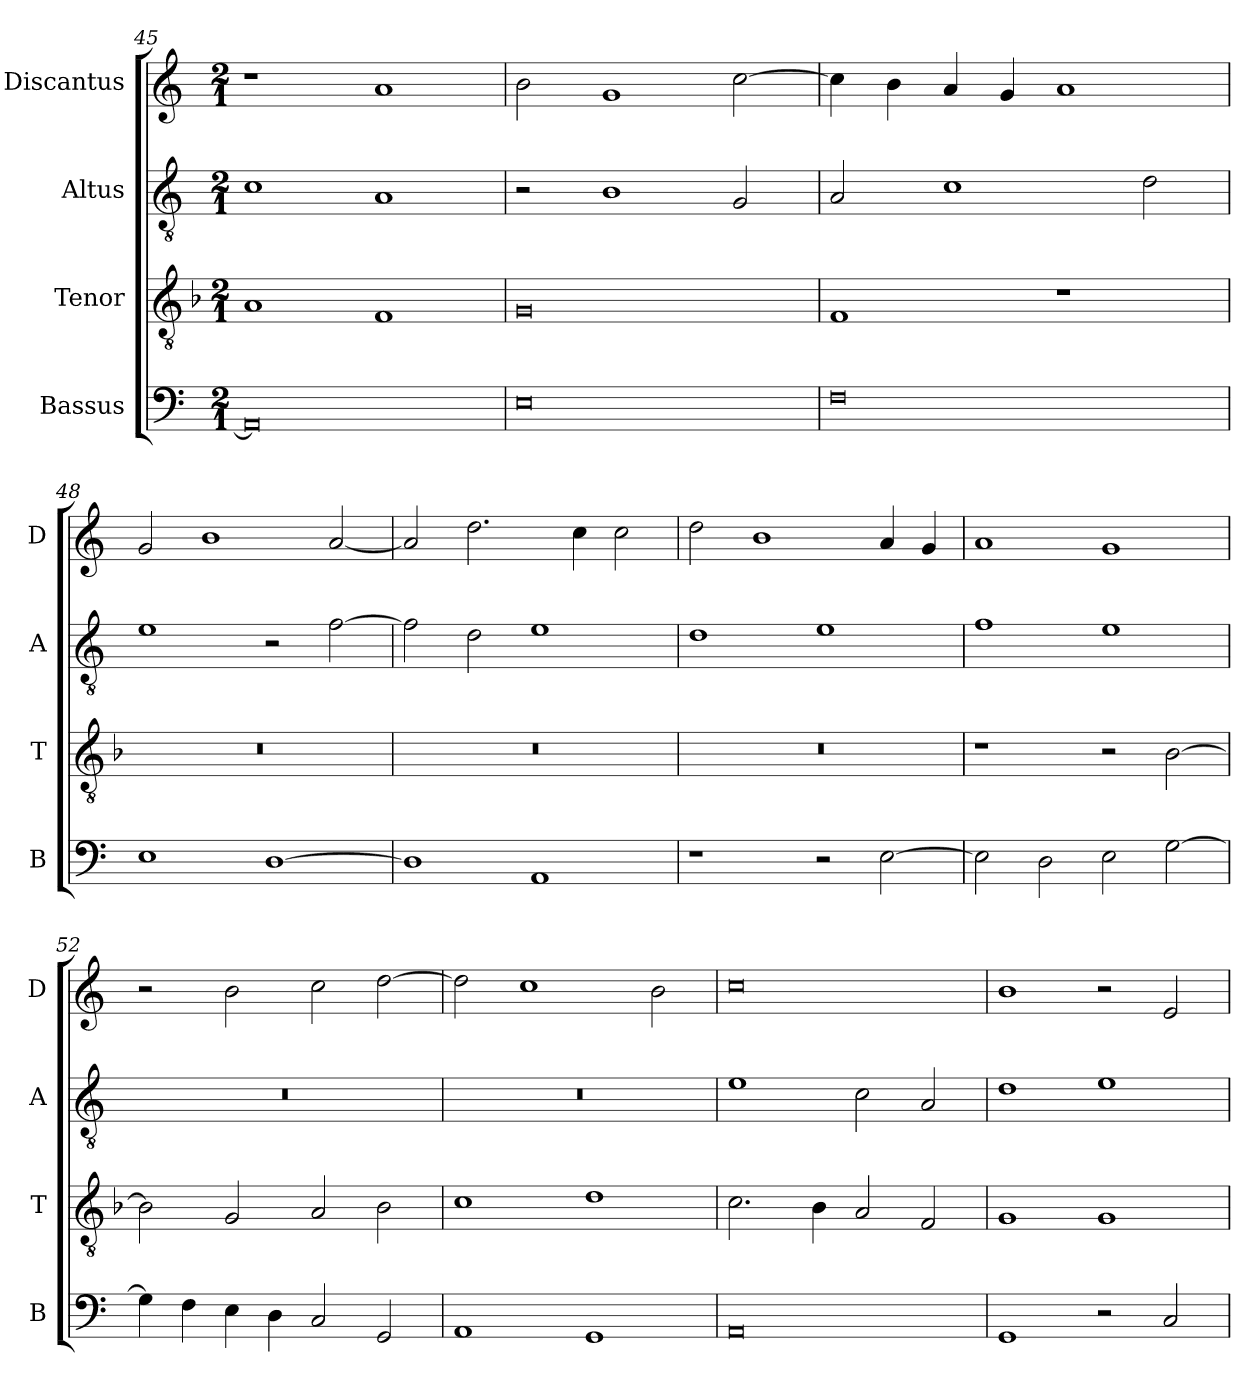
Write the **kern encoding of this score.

**kern	**kern	**kern	**kern
*part4	*part3	*part2	*part1
*staff4	*staff3	*staff2	*staff1
*I"Bassus	*I"Tenor	*I"Altus	*I"Discantus
*I'B	*I'T	*I'A	*I'D
*clefF4	*clefGv2	*clefGv2	*clefG2
*k[]	*k[b-]	*k[]	*k[]
*M2/1	*M2/1	*M2/1	*M2/1
=45	=45	=45	=45
0AA]	1A	1c	1r
.	1F	1A	1a
=46	=46	=46	=46
0E	0G	2r	2b\
.	.	1B	1g
.	.	2G/	[2cc\
=47	=47	=47	=47
0F	1F	2A/	4cc\]
.	.	.	4b\
.	.	1c	4a/
.	.	.	4g/
.	1r	.	1a
.	.	2d\	.
=48	=48	=48	=48
1E	0r	1e	2g/
.	.	.	1b
[1D	.	2r	.
.	.	[2f\	[2a/
=49	=49	=49	=49
1D]	0r	2f\]	2a/]
.	.	2d\	2.dd\
1AA	.	1e	.
.	.	.	4cc\
.	.	.	2cc\
=50	=50	=50	=50
1r	0r	1d	2dd\
.	.	.	1b
2r	.	1e	.
[2E\	.	.	4a/
.	.	.	4g/
=51	=51	=51	=51
2E\]	1r	1f	1a
2D\	.	.	.
2E\	2r	1e	1g
[2G\	[2B-\	.	.
=52	=52	=52	=52
4G\]	2B-\]	0r	2r
4F\	.	.	.
4E\	2G/	.	2b\
4D\	.	.	.
2C/	2A/	.	2cc\
2GG/	2B-\	.	[2dd\
=53	=53	=53	=53
1AA	1c	0r	2dd\]
.	.	.	1cc
1GG	1d	.	.
.	.	.	2b\
=54	=54	=54	=54
0AA	2.c\	1e	0cc
.	4B-\	.	.
.	2A/	2c\	.
.	2F/	2A/	.
=55	=55	=55	=55
1GG	1G	1d	1b
2r	1G	1e	2r
2C/	.	.	2e/
=	=	=	=
*-	*-	*-	*-
